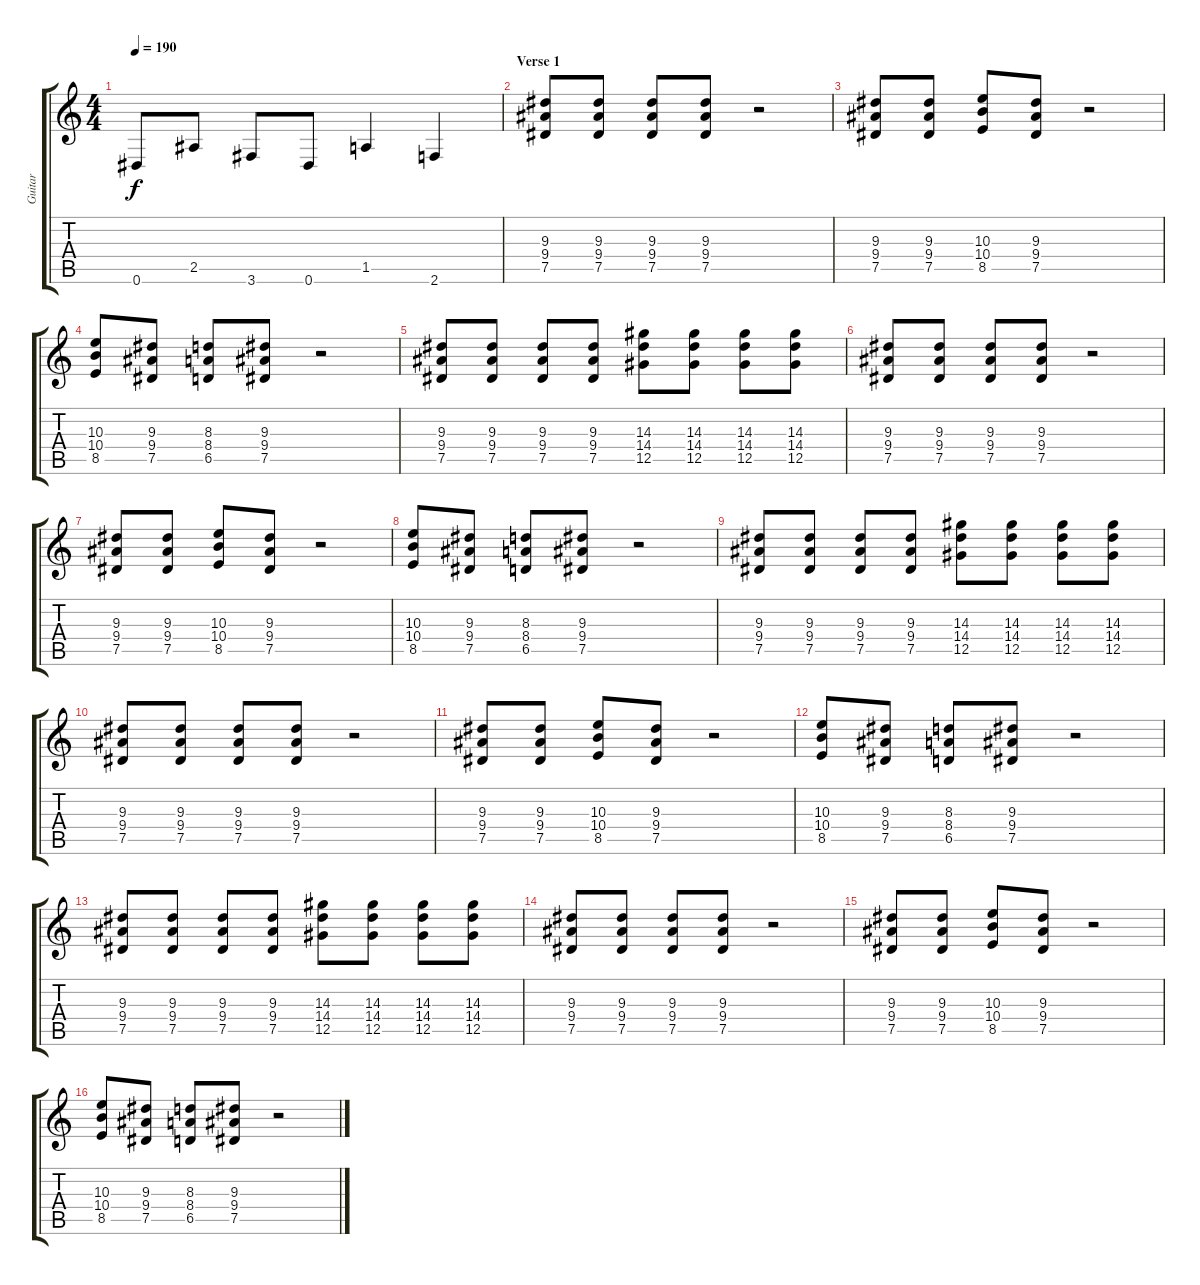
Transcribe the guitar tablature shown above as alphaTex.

\track ("Guitar" "Guitar") {instrument overdrivenguitar}
\staff {score tabs}
\tuning (Eb4 Bb3 Gb3 Db3 Ab2 Eb2) {hide}
\ts (4 4)
\tempo 190
\clef g2
\ks c
0.6{t}.8{dy f} 2.5.8 3.6.8 0.6.8 1.5.4 2.6.4 |
\section ("" "Verse 1")
(9.3 9.4 7.5).8 (9.3 9.4 7.5).8 (9.3 9.4 7.5).8 (9.3 9.4 7.5).8 r.2 |
(9.3 9.4 7.5).8 (9.3 9.4 7.5).8 (10.3 10.4 8.5).8 (9.3 9.4 7.5).8 r.2 |
(10.3 10.4 8.5).8 (9.3 9.4 7.5).8 (8.3 8.4 6.5).8 (9.3 9.4 7.5).8 r.2 |
(9.3 9.4 7.5).8 (9.3 9.4 7.5).8 (9.3 9.4 7.5).8 (9.3 9.4 7.5).8 (14.3 14.4 12.5).8 (14.3 14.4 12.5).8 (14.3 14.4 12.5).8 (14.3 14.4 12.5).8 |
(9.3 9.4 7.5).8 (9.3 9.4 7.5).8 (9.3 9.4 7.5).8 (9.3 9.4 7.5).8 r.2 |
(9.3 9.4 7.5).8 (9.3 9.4 7.5).8 (10.3 10.4 8.5).8 (9.3 9.4 7.5).8 r.2 |
(10.3 10.4 8.5).8 (9.3 9.4 7.5).8 (8.3 8.4 6.5).8 (9.3 9.4 7.5).8 r.2 |
(9.3 9.4 7.5).8 (9.3 9.4 7.5).8 (9.3 9.4 7.5).8 (9.3 9.4 7.5).8 (14.3 14.4 12.5).8 (14.3 14.4 12.5).8 (14.3 14.4 12.5).8 (14.3 14.4 12.5).8 |
(9.3 9.4 7.5).8 (9.3 9.4 7.5).8 (9.3 9.4 7.5).8 (9.3 9.4 7.5).8 r.2 |
(9.3 9.4 7.5).8 (9.3 9.4 7.5).8 (10.3 10.4 8.5).8 (9.3 9.4 7.5).8 r.2 |
(10.3 10.4 8.5).8 (9.3 9.4 7.5).8 (8.3 8.4 6.5).8 (9.3 9.4 7.5).8 r.2 |
(9.3 9.4 7.5).8 (9.3 9.4 7.5).8 (9.3 9.4 7.5).8 (9.3 9.4 7.5).8 (14.3 14.4 12.5).8 (14.3 14.4 12.5).8 (14.3 14.4 12.5).8 (14.3 14.4 12.5).8 |
(9.3 9.4 7.5).8 (9.3 9.4 7.5).8 (9.3 9.4 7.5).8 (9.3 9.4 7.5).8 r.2 |
(9.3 9.4 7.5).8 (9.3 9.4 7.5).8 (10.3 10.4 8.5).8 (9.3 9.4 7.5).8 r.2 |
(10.3 10.4 8.5).8 (9.3 9.4 7.5).8 (8.3 8.4 6.5).8 (9.3 9.4 7.5).8 r.2
